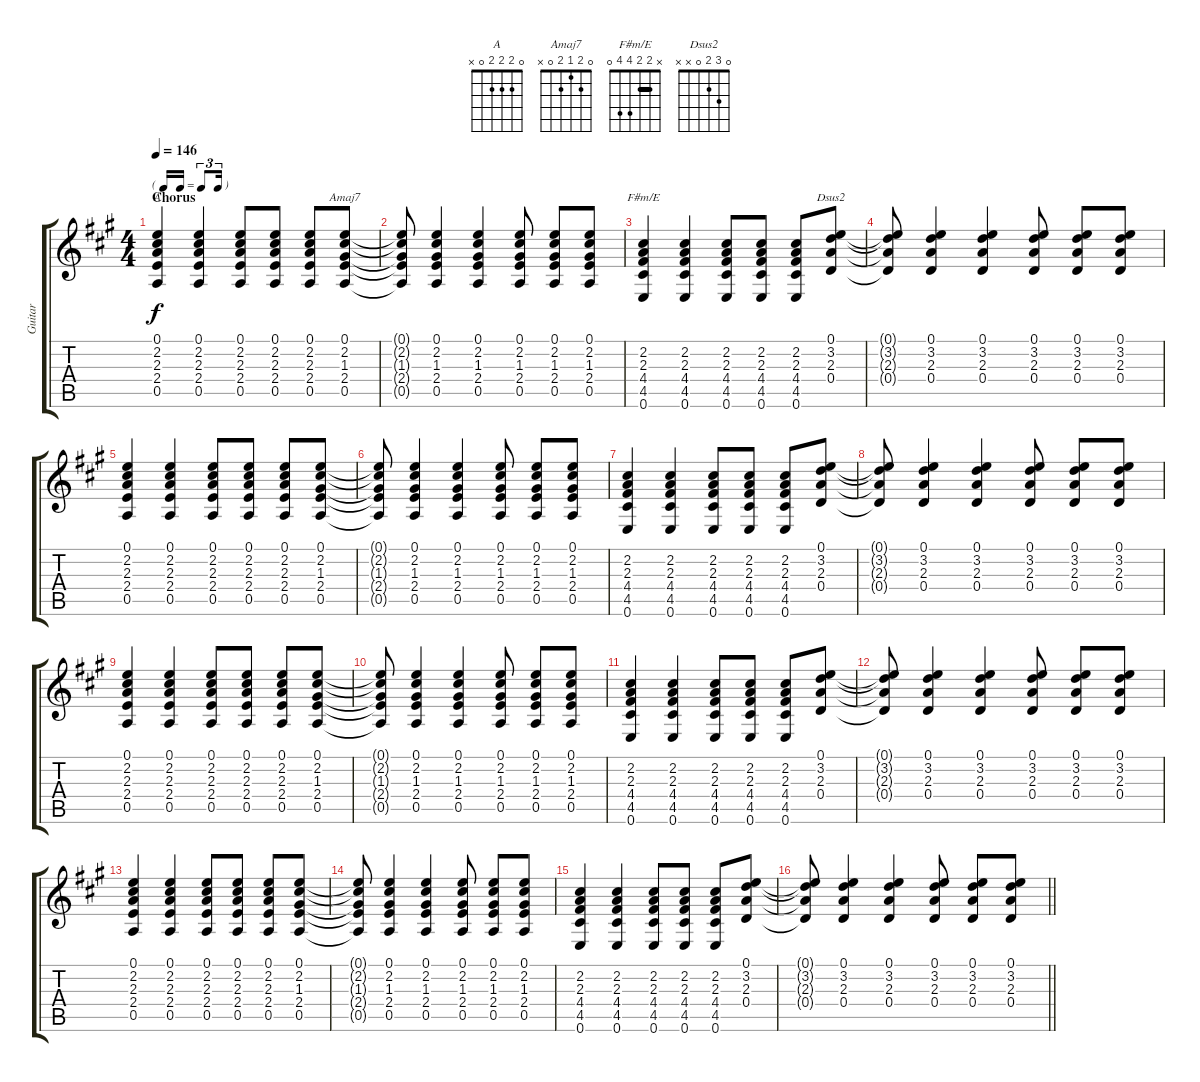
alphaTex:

\track ("Guitar" "Guitar") {instrument acousticguitarsteel}
\staff {score tabs}
\tuning (E4 B3 G3 D3 A2 E2) {hide}
\chord ("A" 0 2 2 2 0 x)
\chord ("Amaj7" 0 2 1 2 0 x)
\chord ("F#m/E" x 2 2 4 4 0) {barre 2}
\chord ("Dsus2" 0 3 2 0 x x)
\ts (4 4)
\tf triplet16th
\section ("" "Chorus")
\tempo 146
\clef g2
\ks a
(0.1 2.2 2.3 2.4 0.5).4{ch "A" dy f} (0.1 2.2 2.3 2.4 0.5).4 (0.1 2.2 2.3 2.4 0.5).8 (0.1 2.2 2.3 2.4 0.5).8 (0.1 2.2 2.3 2.4 0.5).8 (0.1 2.2 1.3 2.4 0.5).8{ch "Amaj7"} |
(0.1{t} 2.2{t} 1.3{t} 2.4{t} 0.5{t}).8 (0.1 2.2 1.3 2.4 0.5).4 (0.1 2.2 1.3 2.4 0.5).4 (0.1 2.2 1.3 2.4 0.5).8 (0.1 2.2 1.3 2.4 0.5).8 (0.1 2.2 1.3 2.4 0.5).8 |
(2.2 2.3 4.4 4.5 0.6).4{ch "F#m/E"} (2.2 2.3 4.4 4.5 0.6).4 (2.2 2.3 4.4 4.5 0.6).8 (2.2 2.3 4.4 4.5 0.6).8 (2.2 2.3 4.4 4.5 0.6).8 (0.1 3.2 2.3 0.4).8{ch "Dsus2"} |
(0.1{t} 3.2{t} 2.3{t} 0.4{t}).8 (0.1 3.2 2.3 0.4).4 (0.1 3.2 2.3 0.4).4 (0.1 3.2 2.3 0.4).8 (0.1 3.2 2.3 0.4).8 (0.1 3.2 2.3 0.4).8 |
(0.1 2.2 2.3 2.4 0.5).4 (0.1 2.2 2.3 2.4 0.5).4 (0.1 2.2 2.3 2.4 0.5).8 (0.1 2.2 2.3 2.4 0.5).8 (0.1 2.2 2.3 2.4 0.5).8 (0.1 2.2 1.3 2.4 0.5).8 |
(0.1{t} 2.2{t} 1.3{t} 2.4{t} 0.5{t}).8 (0.1 2.2 1.3 2.4 0.5).4 (0.1 2.2 1.3 2.4 0.5).4 (0.1 2.2 1.3 2.4 0.5).8 (0.1 2.2 1.3 2.4 0.5).8 (0.1 2.2 1.3 2.4 0.5).8 |
(2.2 2.3 4.4 4.5 0.6).4 (2.2 2.3 4.4 4.5 0.6).4 (2.2 2.3 4.4 4.5 0.6).8 (2.2 2.3 4.4 4.5 0.6).8 (2.2 2.3 4.4 4.5 0.6).8 (0.1 3.2 2.3 0.4).8 |
(0.1{t} 3.2{t} 2.3{t} 0.4{t}).8 (0.1 3.2 2.3 0.4).4 (0.1 3.2 2.3 0.4).4 (0.1 3.2 2.3 0.4).8 (0.1 3.2 2.3 0.4).8 (0.1 3.2 2.3 0.4).8 |
(0.1 2.2 2.3 2.4 0.5).4 (0.1 2.2 2.3 2.4 0.5).4 (0.1 2.2 2.3 2.4 0.5).8 (0.1 2.2 2.3 2.4 0.5).8 (0.1 2.2 2.3 2.4 0.5).8 (0.1 2.2 1.3 2.4 0.5).8 |
(0.1{t} 2.2{t} 1.3{t} 2.4{t} 0.5{t}).8 (0.1 2.2 1.3 2.4 0.5).4 (0.1 2.2 1.3 2.4 0.5).4 (0.1 2.2 1.3 2.4 0.5).8 (0.1 2.2 1.3 2.4 0.5).8 (0.1 2.2 1.3 2.4 0.5).8 |
(2.2 2.3 4.4 4.5 0.6).4 (2.2 2.3 4.4 4.5 0.6).4 (2.2 2.3 4.4 4.5 0.6).8 (2.2 2.3 4.4 4.5 0.6).8 (2.2 2.3 4.4 4.5 0.6).8 (0.1 3.2 2.3 0.4).8 |
(0.1{t} 3.2{t} 2.3{t} 0.4{t}).8 (0.1 3.2 2.3 0.4).4 (0.1 3.2 2.3 0.4).4 (0.1 3.2 2.3 0.4).8 (0.1 3.2 2.3 0.4).8 (0.1 3.2 2.3 0.4).8 |
(0.1 2.2 2.3 2.4 0.5).4 (0.1 2.2 2.3 2.4 0.5).4 (0.1 2.2 2.3 2.4 0.5).8 (0.1 2.2 2.3 2.4 0.5).8 (0.1 2.2 2.3 2.4 0.5).8 (0.1 2.2 1.3 2.4 0.5).8 |
(0.1{t} 2.2{t} 1.3{t} 2.4{t} 0.5{t}).8 (0.1 2.2 1.3 2.4 0.5).4 (0.1 2.2 1.3 2.4 0.5).4 (0.1 2.2 1.3 2.4 0.5).8 (0.1 2.2 1.3 2.4 0.5).8 (0.1 2.2 1.3 2.4 0.5).8 |
(2.2 2.3 4.4 4.5 0.6).4 (2.2 2.3 4.4 4.5 0.6).4 (2.2 2.3 4.4 4.5 0.6).8 (2.2 2.3 4.4 4.5 0.6).8 (2.2 2.3 4.4 4.5 0.6).8 (0.1 3.2 2.3 0.4).8 |
\barLineRight lightlight
(0.1{t} 3.2{t} 2.3{t} 0.4{t}).8 (0.1 3.2 2.3 0.4).4 (0.1 3.2 2.3 0.4).4 (0.1 3.2 2.3 0.4).8 (0.1 3.2 2.3 0.4).8 (0.1 3.2 2.3 0.4).8
